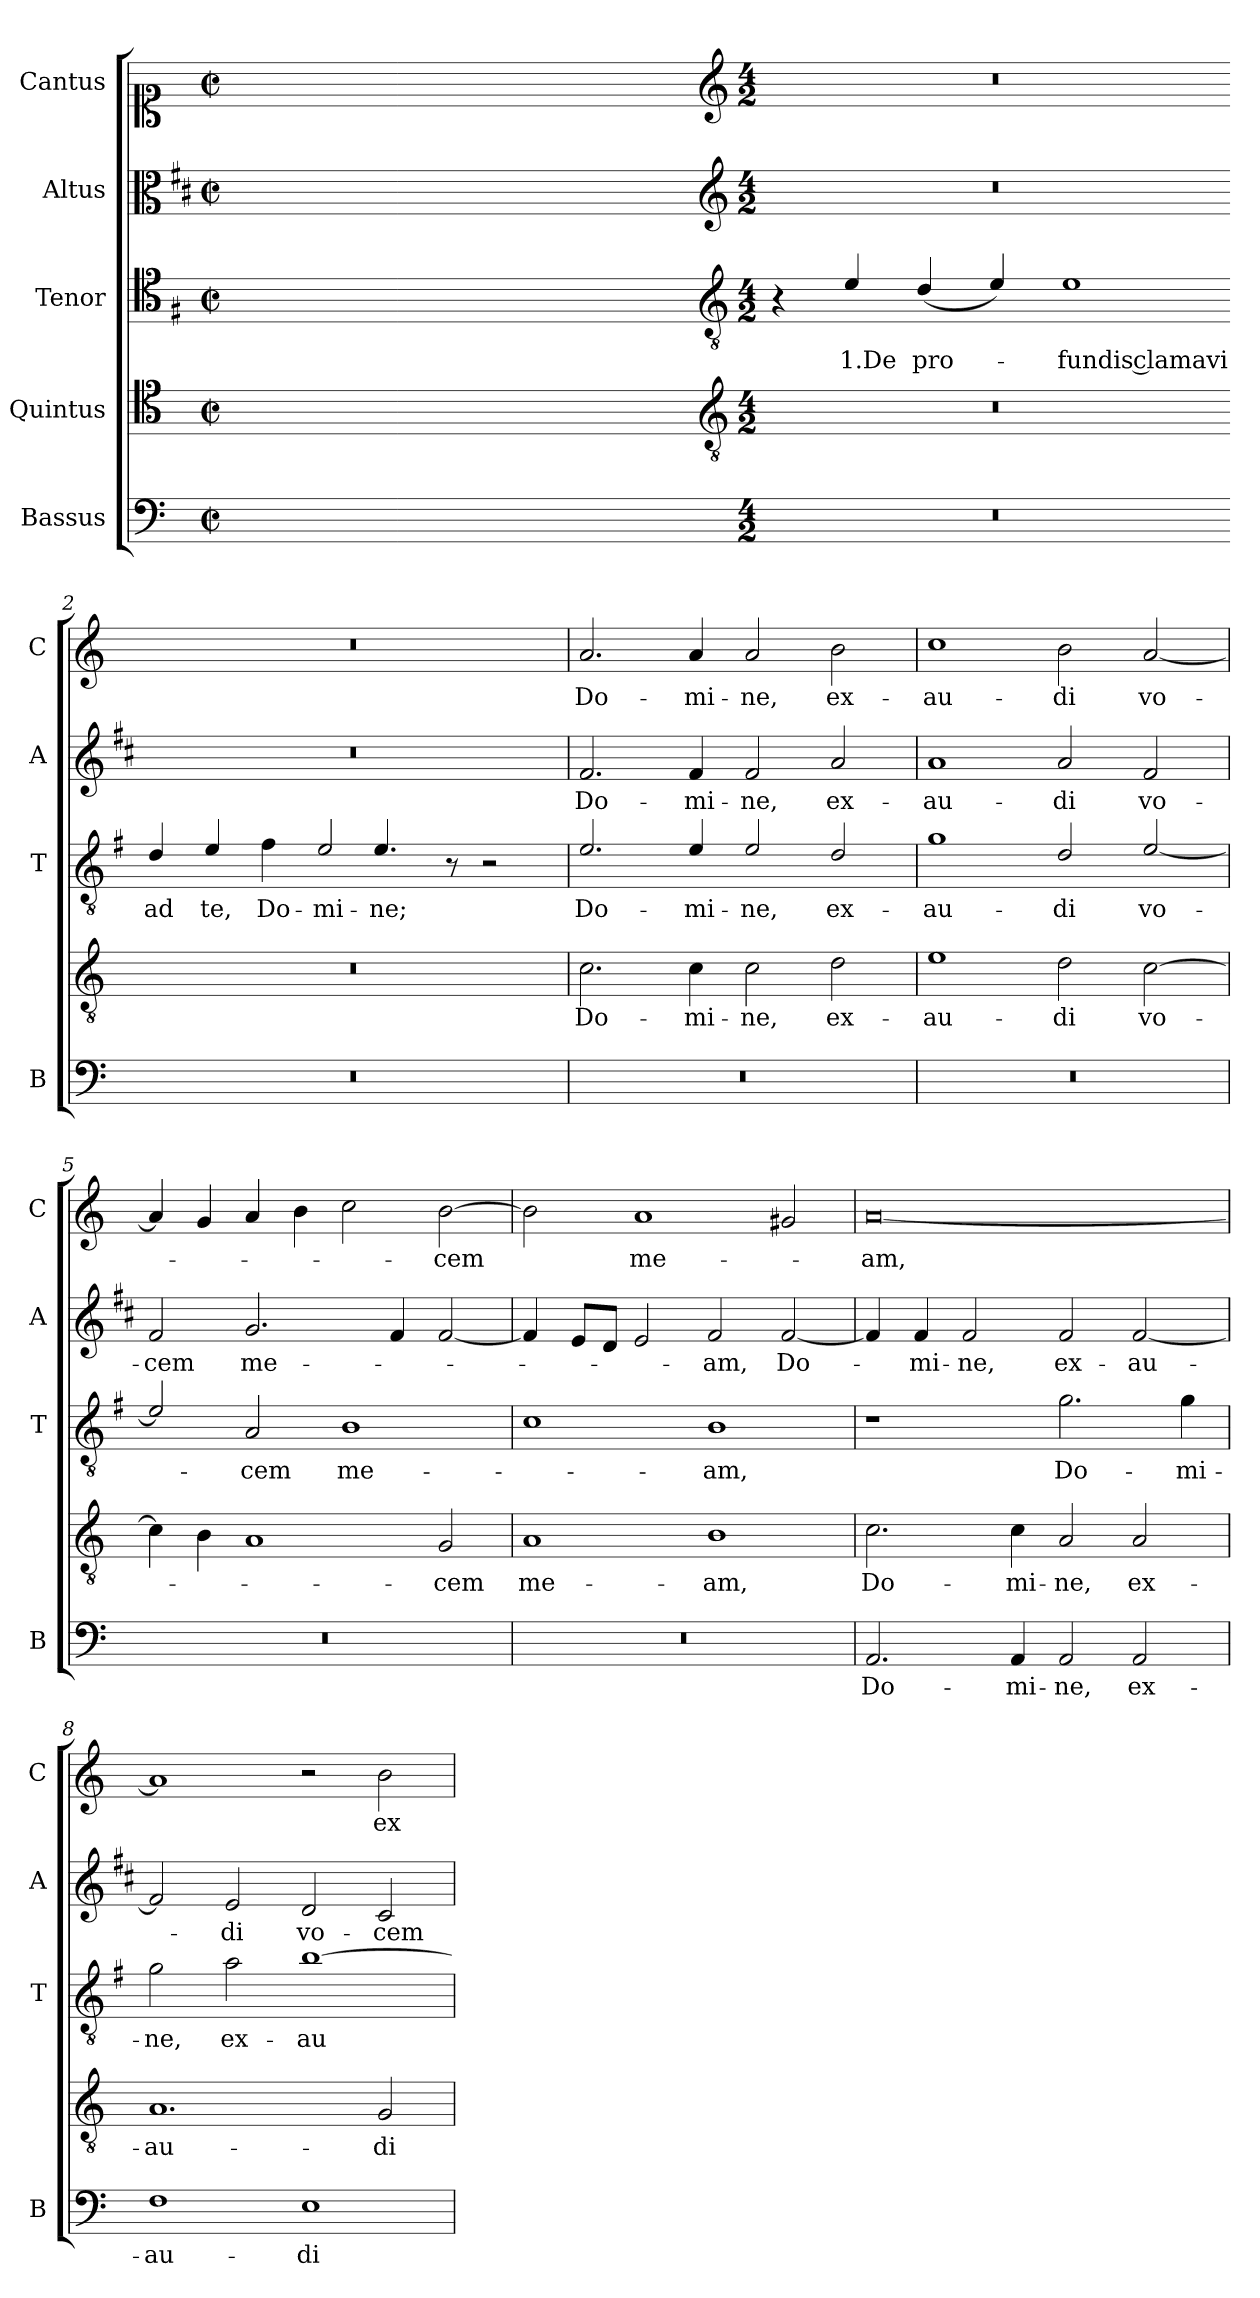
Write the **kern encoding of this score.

**kern	**text	**kern	**text	**kern	**text	**kern	**text	**kern	**text
*part5	*part5	*part4	*part4	*part3	*part3	*part2	*part2	*part1	*part1
*staff5	*staff5	*staff4	*staff4	*staff3	*staff3	*staff2	*staff2	*staff1	*staff1
*I"Bassus	*	*I"Quintus	*	*I"Tenor	*	*I"Altus	*	*I"Cantus	*
*I'B	*	*	*	*I'T	*	*I'A	*	*I'C	*
*clefF4	*	*clefC4	*	*clefC4	*	*clefC3	*	*clefC1	*
*	*	*	*	*ITrd4c7	*	*ITrd1c2	*	*	*
*k[]	*	*k[]	*	*k[]	*	*k[]	*	*k[]	*
*C:	*	*C:	*	*C:	*	*C:	*	*C:	*
*M2/2	*	*M2/2	*	*M2/2	*	*M2/2	*	*M2/2	*
*met(c|)	*	*met(c|)	*	*met(c|)	*	*met(c|)	*	*met(c|)	*
=	=	=	=	=	=	=	=	=	=
1ryy	.	1ryy	.	1ryy	.	1ryy	.	1ryy	.
=1X-	=1X-	=1X-	=1X-	=1X-	=1X-	=1X-	=1X-	=1X-	=1X-
4ryy	.	4ryy	.	4ryy	.	4ryy	.	4ryy	.
4ryy	.	4ryy	.	4ryy	.	4ryy	.	4ryy	.
4ryy	.	4ryy	.	4ryy	.	4ryy	.	4ryy	.
4ryy	.	4ryy	.	4ryy	.	4ryy	.	4ryy	.
=1-	=1-	=1-	=1-	=1-	=1-	=1-	=1-	=1-	=1-
*	*	*clefGv2	*	*clefGv2	*	*clefG2	*	*clefG2	*
*M4/2	*	*M4/2	*	*M4/2	*	*M4/2	*	*M4/2	*
0r	.	0r	.	4r	.	0r	.	0r	.
!	!	!	!	!	!LO:LY:b	!	!	!	!
.	.	.	.	4A/	1.De	.	.	.	.
!	!	!	!	!	!LO:LY:b	!	!	!	!
.	.	.	.	(<4G/	pro-	.	.	.	.
.	.	.	.	4A/)	.	.	.	.	.
!	!	!	!	!	!LO:LY:b	!	!	!	!
.	.	.	.	1A	-fundis clamavi	.	.	.	.
=2-	=2-	=2-	=2-	=2-	=2-	=2-	=2-	=2-	=2-
!	!	!	!	!	!LO:LY:b	!	!	!	!
0r	.	0r	.	4G/	ad	0r	.	0r	.
!	!	!	!	!	!LO:LY:b	!	!	!	!
.	.	.	.	4A/	te,	.	.	.	.
!	!	!	!	!	!LO:LY:b	!	!	!	!
.	.	.	.	4B\	Do-	.	.	.	.
!	!	!	!	!LO:N:head=open	!LO:LY:b	!	!	!	!
.	.	.	.	4A/	-mi-	.	.	.	.
!	!	!	!	!	!LO:LY:b	!	!	!	!
.	.	.	.	4.A/	-ne;	.	.	.	.
.	.	.	.	8r	.	.	.	.	.
.	.	.	.	2r	.	.	.	.	.
=3	=3	=3	=3	=3	=3	=3	=3	=3	=3
!	!	!	!LO:LY:b	!	!LO:LY:b	!	!LO:LY:b	!	!LO:LY:b
0r	.	2.c\	Do-	2.A/	Do-	2.e/	Do-	2.a/	Do-
!	!	!	!LO:LY:b	!	!LO:LY:b	!	!LO:LY:b	!	!LO:LY:b
.	.	4c\	-mi-	4A/	-mi-	4e/	-mi-	4a/	-mi-
!	!	!	!LO:LY:b	!	!LO:LY:b	!	!LO:LY:b	!	!LO:LY:b
.	.	2c\	-ne,	2A/	-ne,	2e/	-ne,	2a/	-ne,
!	!	!	!LO:LY:b	!	!LO:LY:b	!	!LO:LY:b	!	!LO:LY:b
.	.	2d\	ex-	2G/	ex-	2g/	ex-	2b\	ex-
=4	=4	=4	=4	=4	=4	=4	=4	=4	=4
!	!	!	!LO:LY:b	!	!LO:LY:b	!	!LO:LY:b	!	!LO:LY:b
0r	.	1e	-au-	1c	-au-	1g	-au-	1cc	-au-
!	!	!	!LO:LY:b	!	!LO:LY:b	!	!LO:LY:b	!	!LO:LY:b
.	.	2d\	-di	2G/	-di	2g/	-di	2b\	-di
!	!	!	!LO:LY:b	!	!LO:LY:b	!	!LO:LY:b	!	!LO:LY:b
.	.	[2c\	vo-	[2A/	vo-	2e/	vo-	[2a/	vo-
=5	=5	=5	=5	=5	=5	=5	=5	=5	=5
!	!	!	!	!	!	!	!LO:LY:b	!	!
0r	.	4c\]	.	2A/]	.	2e/	-cem	4a/]	.
.	.	4B\	.	.	.	.	.	4g/	.
!	!	!	!	!	!LO:LY:b	!	!LO:LY:b	!	!
.	.	1A	.	2D/	-cem	2.f/	me-	4a/	.
.	.	.	.	.	.	.	.	4b\	.
!	!	!	!	!	!LO:LY:b	!	!	!	!
.	.	.	.	1E	me-	.	.	2cc\	.
.	.	.	.	.	.	4e/	.	.	.
!	!	!	!LO:LY:b	!	!	!	!	!	!LO:LY:b
.	.	2G/	-cem	.	.	[2e/	.	[2b\	-cem
!!LO:LB:g=z
=6	=6	=6	=6	=6	=6	=6	=6	=6	=6
!	!	!	!LO:LY:b	!	!	!	!	!	!
0r	.	1A	me-	1F	.	4e/]	.	2b\]	.
.	.	.	.	.	.	8d/L	.	.	.
.	.	.	.	.	.	8c/J	.	.	.
!	!	!	!	!	!	!	!	!	!LO:LY:b
.	.	.	.	.	.	2d/	.	1a	me-
!	!	!	!LO:LY:b	!	!LO:LY:b	!	!LO:LY:b	!	!
.	.	1B	-am,	1E	-am,	2e/	-am,	.	.
!	!	!	!	!	!	!	!LO:LY:b	!	!
.	.	.	.	.	.	[2e/	Do-	2g#X/	.
=7	=7	=7	=7	=7	=7	=7	=7	=7	=7
!	!LO:LY:b	!	!LO:LY:b	!	!	!	!	!	!LO:LY:b
2.AA/	Do-	2.c\	Do-	1r	.	4e/]	.	[0a	-am,
!	!	!	!	!	!	!	!LO:LY:b	!	!
.	.	.	.	.	.	4e/	-mi-	.	.
!	!	!	!	!	!	!	!LO:LY:b	!	!
.	.	.	.	.	.	2e/	-ne,	.	.
!	!LO:LY:b	!	!LO:LY:b	!	!	!	!	!	!
4AA/	-mi-	4c\	-mi-	.	.	.	.	.	.
!	!LO:LY:b	!	!LO:LY:b	!	!LO:LY:b	!	!LO:LY:b	!	!
2AA/	-ne,	2A/	-ne,	2.c\	Do-	2e/	ex-	.	.
!	!LO:LY:b	!	!LO:LY:b	!	!	!	!LO:LY:b	!	!
2AA/	ex-	2A/	ex-	.	.	[2e/	-au-	.	.
!	!	!	!	!	!LO:LY:b	!	!	!	!
.	.	.	.	4c\	-mi-	.	.	.	.
=8	=8	=8	=8	=8	=8	=8	=8	=8	=8
!	!LO:LY:b	!	!LO:LY:b	!	!LO:LY:b	!	!	!	!
1F	-au-	1.A	-au-	2c\	-ne,	2e/]	.	1a]	.
!	!	!	!	!	!LO:LY:b	!	!LO:LY:b	!	!
.	.	.	.	2d\	ex-	2d/	-di	.	.
!	!LO:LY:b	!	!	!	!LO:LY:b	!	!LO:LY:b	!	!
1E	-di	.	.	[1e	-au-	2c/	vo-	2r	.
!	!	!	!LO:LY:b	!	!	!	!LO:LY:b	!	!LO:LY:b
.	.	2G/	-di	.	.	2B/	-cem	2b\	ex-
=	=	=	=	=	=	=	=	=	=
*-	*-	*-	*-	*-	*-	*-	*-	*-	*-
